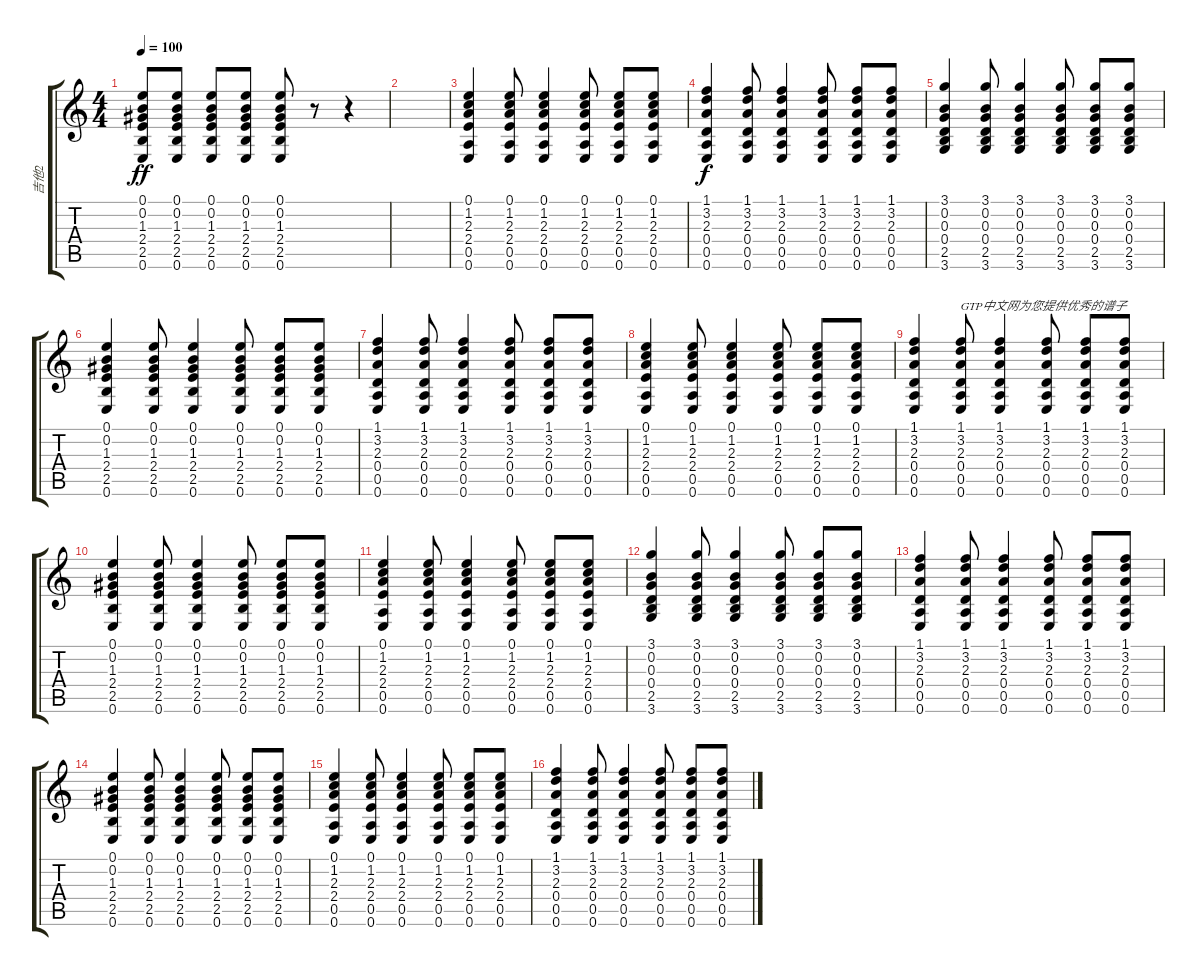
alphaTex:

\track ("吉他2" "吉他2") {instrument acousticguitarsteel}
\staff {score tabs}
\tuning (E4 B3 G3 D3 A2 E2) {hide}
\ts (4 4)
\tempo 100
\clef g2
\ks c
(0.1 0.2 1.3 2.4 2.5 0.6).8{dy ff} (0.1 0.2 1.3 2.4 2.5 0.6).8 (0.1 0.2 1.3 2.4 2.5 0.6).8 (0.1 0.2 1.3 2.4 2.5 0.6).8 (0.1 0.2 1.3 2.4 2.5 0.6).8 r.8 r.4 |
|
(0.1 1.2 2.3 2.4 0.5 0.6).4 (0.1 1.2 2.3 2.4 0.5 0.6).8 (0.1 1.2 2.3 2.4 0.5 0.6).4 (0.1 1.2 2.3 2.4 0.5 0.6).8 (0.1 1.2 2.3 2.4 0.5 0.6).8 (0.1 1.2 2.3 2.4 0.5 0.6).8 |
(1.1 3.2 2.3 0.4 0.5 0.6).4{dy f} (1.1 3.2 2.3 0.4 0.5 0.6).8 (1.1 3.2 2.3 0.4 0.5 0.6).4 (1.1 3.2 2.3 0.4 0.5 0.6).8 (1.1 3.2 2.3 0.4 0.5 0.6).8 (1.1 3.2 2.3 0.4 0.5 0.6).8 |
(3.1 0.2 0.3 0.4 2.5 3.6).4 (3.1 0.2 0.3 0.4 2.5 3.6).8 (3.1 0.2 0.3 0.4 2.5 3.6).4 (3.1 0.2 0.3 0.4 2.5 3.6).8 (3.1 0.2 0.3 0.4 2.5 3.6).8 (3.1 0.2 0.3 0.4 2.5 3.6).8 |
(0.1 0.2 1.3 2.4 2.5 0.6).4 (0.1 0.2 1.3 2.4 2.5 0.6).8 (0.1 0.2 1.3 2.4 2.5 0.6).4 (0.1 0.2 1.3 2.4 2.5 0.6).8 (0.1 0.2 1.3 2.4 2.5 0.6).8 (0.1 0.2 1.3 2.4 2.5 0.6).8 |
(1.1 3.2 2.3 0.4 0.5 0.6).4 (1.1 3.2 2.3 0.4 0.5 0.6).8 (1.1 3.2 2.3 0.4 0.5 0.6).4 (1.1 3.2 2.3 0.4 0.5 0.6).8 (1.1 3.2 2.3 0.4 0.5 0.6).8 (1.1 3.2 2.3 0.4 0.5 0.6).8 |
(0.1 1.2 2.3 2.4 0.5 0.6).4 (0.1 1.2 2.3 2.4 0.5 0.6).8 (0.1 1.2 2.3 2.4 0.5 0.6).4 (0.1 1.2 2.3 2.4 0.5 0.6).8 (0.1 1.2 2.3 2.4 0.5 0.6).8 (0.1 1.2 2.3 2.4 0.5 0.6).8 |
(1.1 3.2 2.3 0.4 0.5 0.6).4 (1.1 3.2 2.3 0.4 0.5 0.6).8{txt "GTP中文网为您提供优秀的谱子"} (1.1 3.2 2.3 0.4 0.5 0.6).4 (1.1 3.2 2.3 0.4 0.5 0.6).8 (1.1 3.2 2.3 0.4 0.5 0.6).8 (1.1 3.2 2.3 0.4 0.5 0.6).8 |
(0.1 0.2 1.3 2.4 2.5 0.6).4 (0.1 0.2 1.3 2.4 2.5 0.6).8 (0.1 0.2 1.3 2.4 2.5 0.6).4 (0.1 0.2 1.3 2.4 2.5 0.6).8 (0.1 0.2 1.3 2.4 2.5 0.6).8 (0.1 0.2 1.3 2.4 2.5 0.6).8 |
(0.1 1.2 2.3 2.4 0.5 0.6).4 (0.1 1.2 2.3 2.4 0.5 0.6).8 (0.1 1.2 2.3 2.4 0.5 0.6).4 (0.1 1.2 2.3 2.4 0.5 0.6).8 (0.1 1.2 2.3 2.4 0.5 0.6).8 (0.1 1.2 2.3 2.4 0.5 0.6).8 |
(3.1 0.2 0.3 0.4 2.5 3.6).4 (3.1 0.2 0.3 0.4 2.5 3.6).8 (3.1 0.2 0.3 0.4 2.5 3.6).4 (3.1 0.2 0.3 0.4 2.5 3.6).8 (3.1 0.2 0.3 0.4 2.5 3.6).8 (3.1 0.2 0.3 0.4 2.5 3.6).8 |
(1.1 3.2 2.3 0.4 0.5 0.6).4 (1.1 3.2 2.3 0.4 0.5 0.6).8 (1.1 3.2 2.3 0.4 0.5 0.6).4 (1.1 3.2 2.3 0.4 0.5 0.6).8 (1.1 3.2 2.3 0.4 0.5 0.6).8 (1.1 3.2 2.3 0.4 0.5 0.6).8 |
(0.1 0.2 1.3 2.4 2.5 0.6).4 (0.1 0.2 1.3 2.4 2.5 0.6).8 (0.1 0.2 1.3 2.4 2.5 0.6).4 (0.1 0.2 1.3 2.4 2.5 0.6).8 (0.1 0.2 1.3 2.4 2.5 0.6).8 (0.1 0.2 1.3 2.4 2.5 0.6).8 |
(0.1 1.2 2.3 2.4 0.5 0.6).4 (0.1 1.2 2.3 2.4 0.5 0.6).8 (0.1 1.2 2.3 2.4 0.5 0.6).4 (0.1 1.2 2.3 2.4 0.5 0.6).8 (0.1 1.2 2.3 2.4 0.5 0.6).8 (0.1 1.2 2.3 2.4 0.5 0.6).8 |
(1.1 3.2 2.3 0.4 0.5 0.6).4 (1.1 3.2 2.3 0.4 0.5 0.6).8 (1.1 3.2 2.3 0.4 0.5 0.6).4 (1.1 3.2 2.3 0.4 0.5 0.6).8 (1.1 3.2 2.3 0.4 0.5 0.6).8 (1.1 3.2 2.3 0.4 0.5 0.6).8
